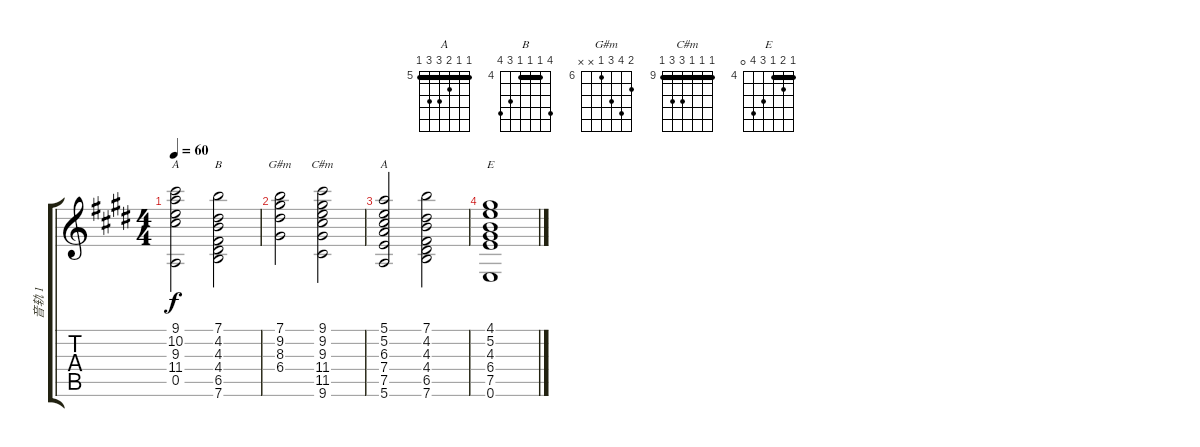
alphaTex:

\track ("音轨 1" "音轨 1") {instrument acousticguitarsteel}
\staff {score tabs}
\tuning (E4 B3 G3 D3 A2 E2) {hide}
\chord ("A" 9 10 9 11 0 x) {firstfret 9 barre 9}
\chord ("B" 7 4 4 4 6 7) {firstfret 4 barre 4}
\chord ("G#m" 7 9 8 6 x x) {firstfret 6}
\chord ("C#m" 9 9 9 11 11 9) {firstfret 9 barre 9}
\chord ("A" 5 5 6 7 7 5) {firstfret 5 barre 5}
\chord ("E" 4 5 4 6 7 0) {firstfret 4 barre 4}
\ts (4 4)
\tempo 60
\clef g2
\ks e
(9.1 10.2 9.3 11.4 0.5).2{ch "A" dy f} (7.1 4.2 4.3 4.4 6.5 7.6).2{ch "B"} |
(7.1 9.2 8.3 6.4).2{ch "G#m"} (9.1 9.2 9.3 11.4 11.5 9.6).2{ch "C#m"} |
(5.1 5.2 6.3 7.4 7.5 5.6).2{ch "A"} (7.1 4.2 4.3 4.4 6.5 7.6).2 |
(4.1 5.2 4.3 6.4 7.5 0.6).1{ch "E"}
